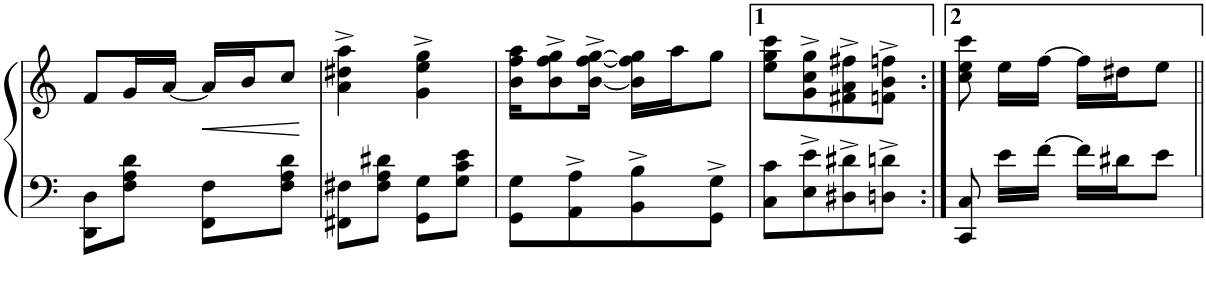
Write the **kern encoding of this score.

**kern	**kern	**dynam
*part1	*part1	*part1
*staff2	*staff1	*staff1/2
*I"Piano	*	*
*I'Pno.	*	*
!!LO:PB:g=z
*clefF4	*clefG2	*
*k[]	*k[]	*
*M2/4	*M2/4	*
=18	=18	=18
8DD\ 8D\L	8f/L	.
8F\ 8A\ 8d\J	16g/L	.
.	[16a/JJ	.
!	!	!LO:HP:b
8FF\ 8F\L	16a/LL]	<
.	16b/J	.
8F\ 8A\ 8d\J	8cc/J	.
.	.	[
=19	=19	=19
8FF#X\ 8F#X\L	4a\^> 4dd#X\^> 4aa\^>	.
8F#\ 8A\ 8d#X\J	.	.
8GG\ 8G\L	4g\^> 4ee\^> 4gg\^>	.
8G\ 8c\ 8e\J	.	.
=20	=20	=20
8GG\ 8G\L	16b\ 16ff\ 16aa\KL	.
.	8b\^> 8ff\^> 8gg\^>	.
8AA\^> 8A\^>	.	.
.	[16b\^> [16ff\^> [16gg\^>Jk	.
8BB\^> 8B\^>	16b\] 16ff\] 16gg\]LL	.
.	16aa\J	.
8GG\^> 8G\^>J	8gg\J	.
=21	=21	=21
8C\ 8c\L	8ee\ 8gg\ 8ccc\L	.
8E\^> 8e\^>	8g\^> 8cc\^> 8gg\^>	.
8D#X\^> 8d#X\^>	8f#X\^> 8a\^> 8ff#X\^>	.
8Dn\^> 8dn\^>J	8fn\^> 8b\^> 8ffn\^>J	.
=22:|!	=22:|!	=22:|!
8CC/ 8C/	8cc\ 8ee\ 8ccc\	.
16e\LL	16ee\LL	.
[16f\JJ	[16ff\JJ	.
16f\LL]	16ff\LL]	.
16d#X\J	16dd#X\J	.
8e\J	8ee\J	.
=||	=||	=||
*-	*-	*-
